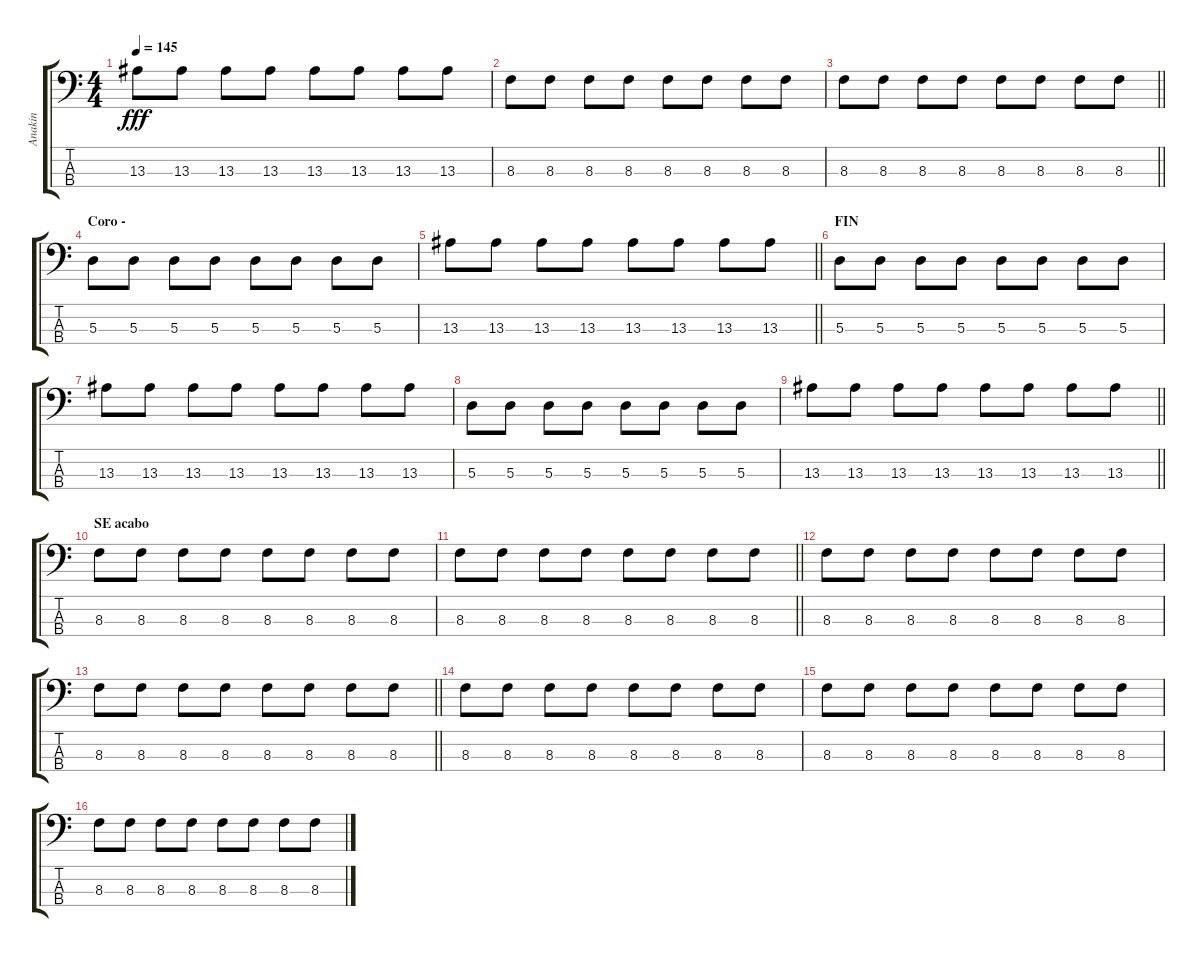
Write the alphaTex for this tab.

\track ("Anakin" "Anakin") {instrument electricbasspick}
\staff {score tabs}
\tuning (G2 D2 A1 E1) {hide}
\ts (4 4)
\tempo 145
\clef f4
\ks c
13.3.8{dy fff} 13.3.8 13.3.8 13.3.8 13.3.8 13.3.8 13.3.8 13.3.8 |
8.3.8 8.3.8 8.3.8 8.3.8 8.3.8 8.3.8 8.3.8 8.3.8 |
\barLineRight lightlight
8.3.8 8.3.8 8.3.8 8.3.8 8.3.8 8.3.8 8.3.8 8.3.8 |
\section ("" "Coro - ")
5.3.8 5.3.8 5.3.8 5.3.8 5.3.8 5.3.8 5.3.8 5.3.8 |
\barLineRight lightlight
13.3.8 13.3.8 13.3.8 13.3.8 13.3.8 13.3.8 13.3.8 13.3.8 |
\section ("" "FIN")
5.3.8 5.3.8 5.3.8 5.3.8 5.3.8 5.3.8 5.3.8 5.3.8 |
13.3.8 13.3.8 13.3.8 13.3.8 13.3.8 13.3.8 13.3.8 13.3.8 |
5.3.8 5.3.8 5.3.8 5.3.8 5.3.8 5.3.8 5.3.8 5.3.8 |
\barLineRight lightlight
13.3.8 13.3.8 13.3.8 13.3.8 13.3.8 13.3.8 13.3.8 13.3.8 |
\section ("" "SE acabo")
8.3.8 8.3.8 8.3.8 8.3.8 8.3.8 8.3.8 8.3.8 8.3.8 |
\barLineRight lightlight
8.3.8 8.3.8 8.3.8 8.3.8 8.3.8 8.3.8 8.3.8 8.3.8 |
8.3.8 8.3.8 8.3.8 8.3.8 8.3.8 8.3.8 8.3.8 8.3.8 |
\barLineRight lightlight
8.3.8 8.3.8 8.3.8 8.3.8 8.3.8 8.3.8 8.3.8 8.3.8 |
8.3.8 8.3.8 8.3.8 8.3.8 8.3.8 8.3.8 8.3.8 8.3.8 |
8.3.8 8.3.8 8.3.8 8.3.8 8.3.8 8.3.8 8.3.8 8.3.8 |
8.3.8 8.3.8 8.3.8 8.3.8 8.3.8 8.3.8 8.3.8 8.3.8
